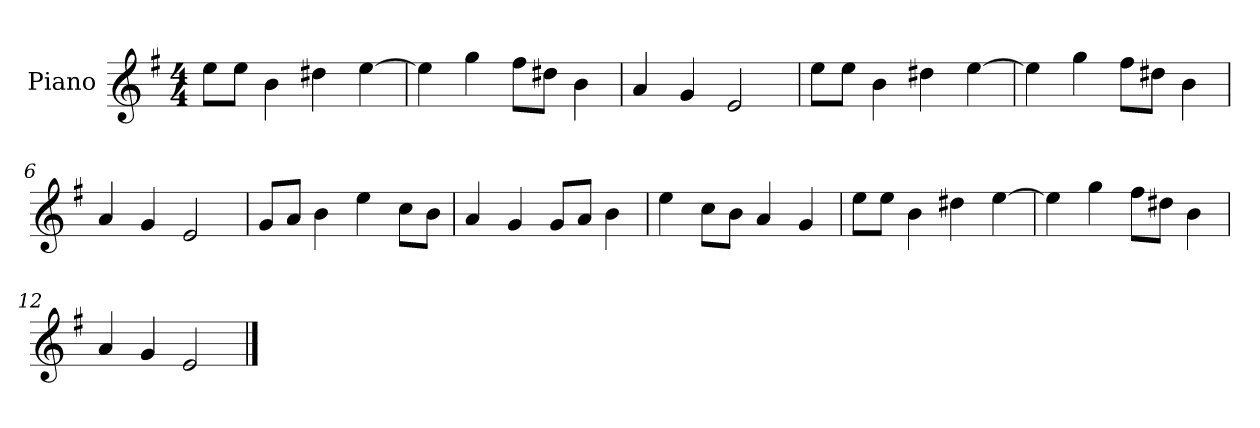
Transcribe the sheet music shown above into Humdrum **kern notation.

**kern
*part1
*staff1
*I"Piano
*I'P-no
*clefG2
*k[f#]
*M4/4
*MM90
=1
8ee\L
8ee\J
4b\
4dd#X\
[4ee\
=2
4ee\]
4gg\
8ff#\L
8dd#X\J
4b\
=3
4a/
4g/
2e/
=4
8ee\L
8ee\J
4b\
4dd#X\
[4ee\
=5
4ee\]
4gg\
8ff#\L
8dd#X\J
4b\
=6
4a/
4g/
2e/
=7
8g/L
8a/J
4b\
4ee\
8cc\L
8b\J
!!LO:LB:g=z
=8
4a/
4g/
8g/L
8a/J
4b\
=9
4ee\
8cc\L
8b\J
4a/
4g/
=10
8ee\L
8ee\J
4b\
4dd#X\
[4ee\
=11
4ee\]
4gg\
8ff#\L
8dd#X\J
4b\
=12
4a/
4g/
2e/
==
*-
